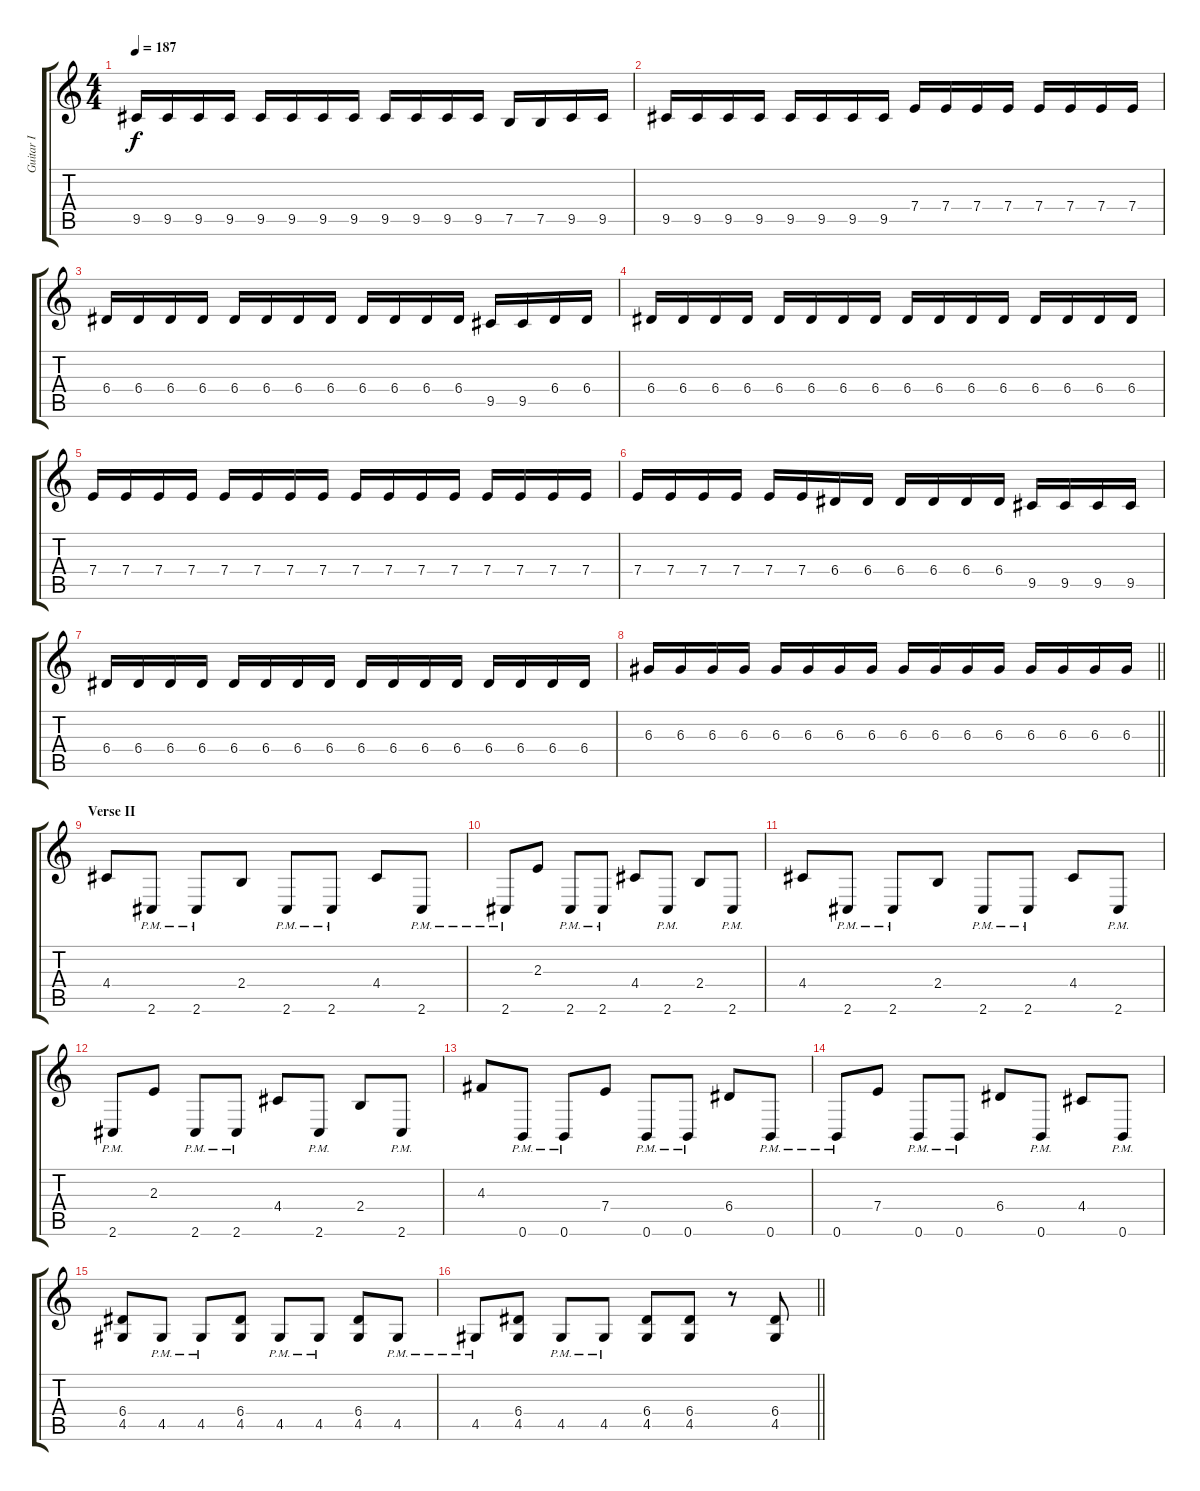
\track ("Guitar I" "Guitar I") {instrument distortionguitar}
\staff {score tabs}
\tuning (B3 Gb3 D3 A2 E2 B1) {hide}
\ts (4 4)
\section ("" "")
\tempo 187
\clef g2
\ks c
9.5.16{dy f} 9.5.16 9.5.16 9.5.16 9.5.16 9.5.16 9.5.16 9.5.16 9.5.16 9.5.16 9.5.16 9.5.16 7.5.16 7.5.16 9.5.16 9.5.16 |
9.5.16 9.5.16 9.5.16 9.5.16 9.5.16 9.5.16 9.5.16 9.5.16 7.4.16 7.4.16 7.4.16 7.4.16 7.4.16 7.4.16 7.4.16 7.4.16 |
6.4.16 6.4.16 6.4.16 6.4.16 6.4.16 6.4.16 6.4.16 6.4.16 6.4.16 6.4.16 6.4.16 6.4.16 9.5.16 9.5.16 6.4.16 6.4.16 |
6.4.16 6.4.16 6.4.16 6.4.16 6.4.16 6.4.16 6.4.16 6.4.16 6.4.16 6.4.16 6.4.16 6.4.16 6.4.16 6.4.16 6.4.16 6.4.16 |
7.4.16 7.4.16 7.4.16 7.4.16 7.4.16 7.4.16 7.4.16 7.4.16 7.4.16 7.4.16 7.4.16 7.4.16 7.4.16 7.4.16 7.4.16 7.4.16 |
7.4.16 7.4.16 7.4.16 7.4.16 7.4.16 7.4.16 6.4.16 6.4.16 6.4.16 6.4.16 6.4.16 6.4.16 9.5.16 9.5.16 9.5.16 9.5.16 |
6.4.16 6.4.16 6.4.16 6.4.16 6.4.16 6.4.16 6.4.16 6.4.16 6.4.16 6.4.16 6.4.16 6.4.16 6.4.16 6.4.16 6.4.16 6.4.16 |
\barLineRight lightlight
6.3.16 6.3.16 6.3.16 6.3.16 6.3.16 6.3.16 6.3.16 6.3.16 6.3.16 6.3.16 6.3.16 6.3.16 6.3.16 6.3.16 6.3.16 6.3.16 |
\section ("" "Verse II")
4.4.8 2.6{pm}.8 2.6{pm}.8 2.4.8 2.6{pm}.8 2.6{pm}.8 4.4.8 2.6{pm}.8 |
2.6{pm}.8 2.3.8 2.6{pm}.8 2.6{pm}.8 4.4.8 2.6{pm}.8 2.4.8 2.6{pm}.8 |
4.4.8 2.6{pm}.8 2.6{pm}.8 2.4.8 2.6{pm}.8 2.6{pm}.8 4.4.8 2.6{pm}.8 |
2.6{pm}.8 2.3.8 2.6{pm}.8 2.6{pm}.8 4.4.8 2.6{pm}.8 2.4.8 2.6{pm}.8 |
4.3.8 0.6{pm}.8 0.6{pm}.8 7.4.8 0.6{pm}.8 0.6{pm}.8 6.4.8 0.6{pm}.8 |
0.6{pm}.8 7.4.8 0.6{pm}.8 0.6{pm}.8 6.4.8 0.6{pm}.8 4.4.8 0.6{pm}.8 |
(6.4 4.5).8 4.5{pm}.8 4.5{pm}.8 (6.4 4.5).8 4.5{pm}.8 4.5{pm}.8 (6.4 4.5).8 4.5{pm}.8 |
\barLineRight lightlight
4.5{pm}.8 (6.4 4.5).8 4.5{pm}.8 4.5{pm}.8 (6.4 4.5).8 (6.4 4.5).8 r.8 (6.4 4.5).8
